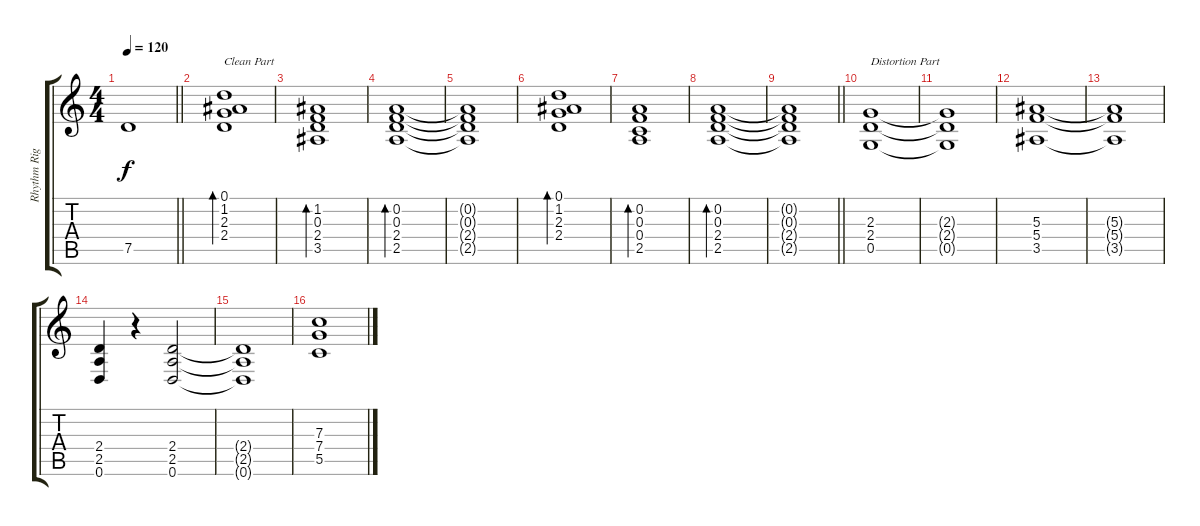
\track ("Rhythm Right" "Rhythm Rig") {instrument distortionguitar}
\staff {score tabs}
\tuning (D4 A3 F3 C3 G2 D2) {hide}
\ts (4 4)
\tempo 120
\clef g2
\barLineRight lightlight
\ks c
7.5{t}.1{dy f} |
(0.1 1.2 2.3 2.4).1{bd 240 txt "Clean Part" volume 11 instrument electricguitarclean} |
(1.2 0.3 2.4 3.5).1{bd 240} |
(0.2 0.3 2.4 2.5).1{bd 240} |
(0.2{t} 0.3{t} 2.4{t} 2.5{t}).1 |
(0.1 1.2 2.3 2.4).1{bd 240} |
(0.2 0.3 0.4 2.5).1{bd 240} |
(0.2 0.3 2.4 2.5).1{bd 240} |
\barLineRight lightlight
(0.2{t} 0.3{t} 2.4{t} 2.5{t}).1 |
(2.3 2.4 0.5).1{txt "Distortion Part" volume 12 instrument distortionguitar} |
(2.3{t} 2.4{t} 0.5{t}).1 |
(5.3 5.4 3.5).1 |
(5.3{t} 5.4{t} 3.5{t}).1 |
(2.4 2.5 0.6).4 r.4 (2.4 2.5 0.6).2 |
(2.4{t} 2.5{t} 0.6{t}).1 |
(7.3 7.4 5.5).1
